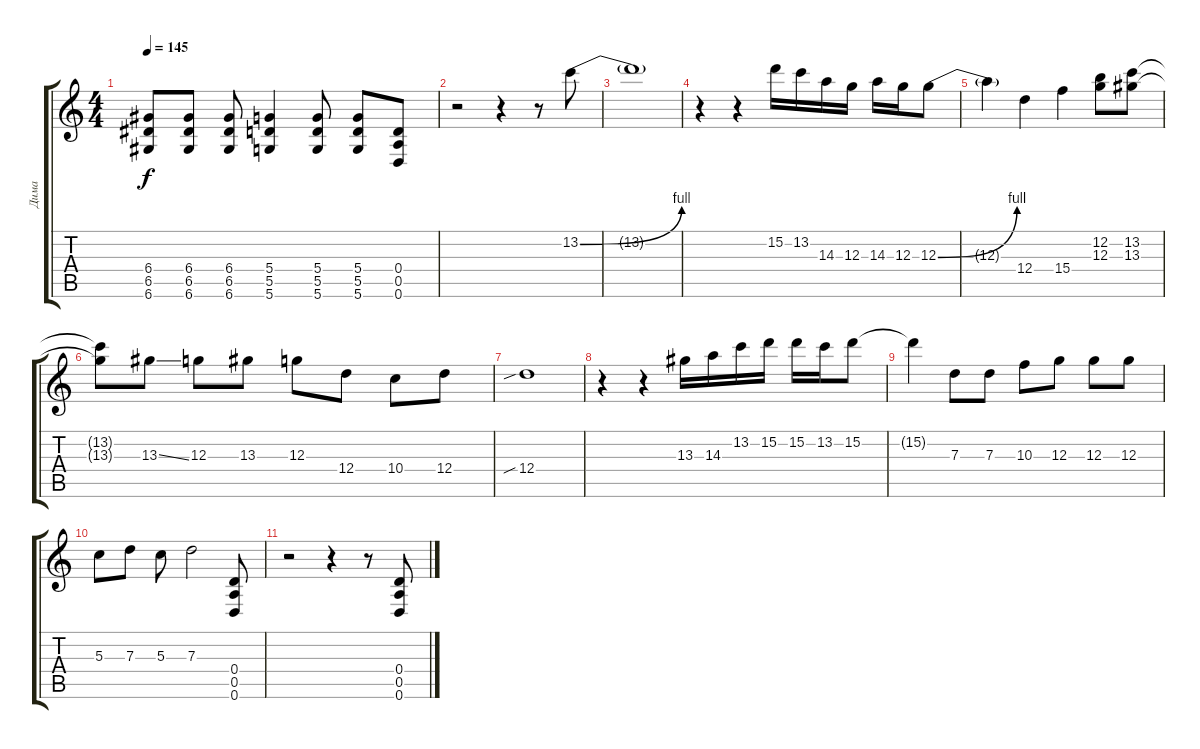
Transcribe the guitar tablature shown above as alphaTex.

\track ("Дима" "Дима") {instrument distortionguitar}
\staff {score tabs}
\tuning (E4 B3 G3 D3 A2 D2) {hide}
\ts (4 4)
\tempo 145
\clef g2
\ks c
(6.4{t} 6.5{t} 6.6{t}).8{dy f} (6.4 6.5 6.6).8 (6.4 6.5 6.6).8 (5.4 5.5 5.6).4 (5.4 5.5 5.6).8 (5.4 5.5 5.6).8 (0.4 0.5 0.6).8 |
r.2 r.4 r.8 13.2{be (bend 0 0 60 4)}.8 |
13.2{t}.1 |
r.4 r.4 15.2.16 13.2.16 14.3.16 12.3.16 14.3.16 12.3.16 12.3{be (bend 0 0 60 4)}.8 |
12.3{t}.4 12.4.4 15.4.4 (12.2 12.3).8 (13.2 13.3).8 |
(13.2{t} 13.3{t}).8 13.3{ss}.8 12.3.8 13.3.8 12.3.8 12.4.8 10.4.8 12.4.8 |
12.4{sib}.1 |
r.4 r.4 13.3.16 14.3.16 13.2.16 15.2.16 15.2.16 13.2.16 15.2.8 |
15.2{t}.4 7.3.8 7.3.8 10.3.8 12.3.8 12.3.8 12.3.8 |
5.3.8 7.3.8 5.3.8 7.3.2 (0.4 0.5 0.6).8 |
r.2 r.4 r.8 (0.4 0.5 0.6).8
